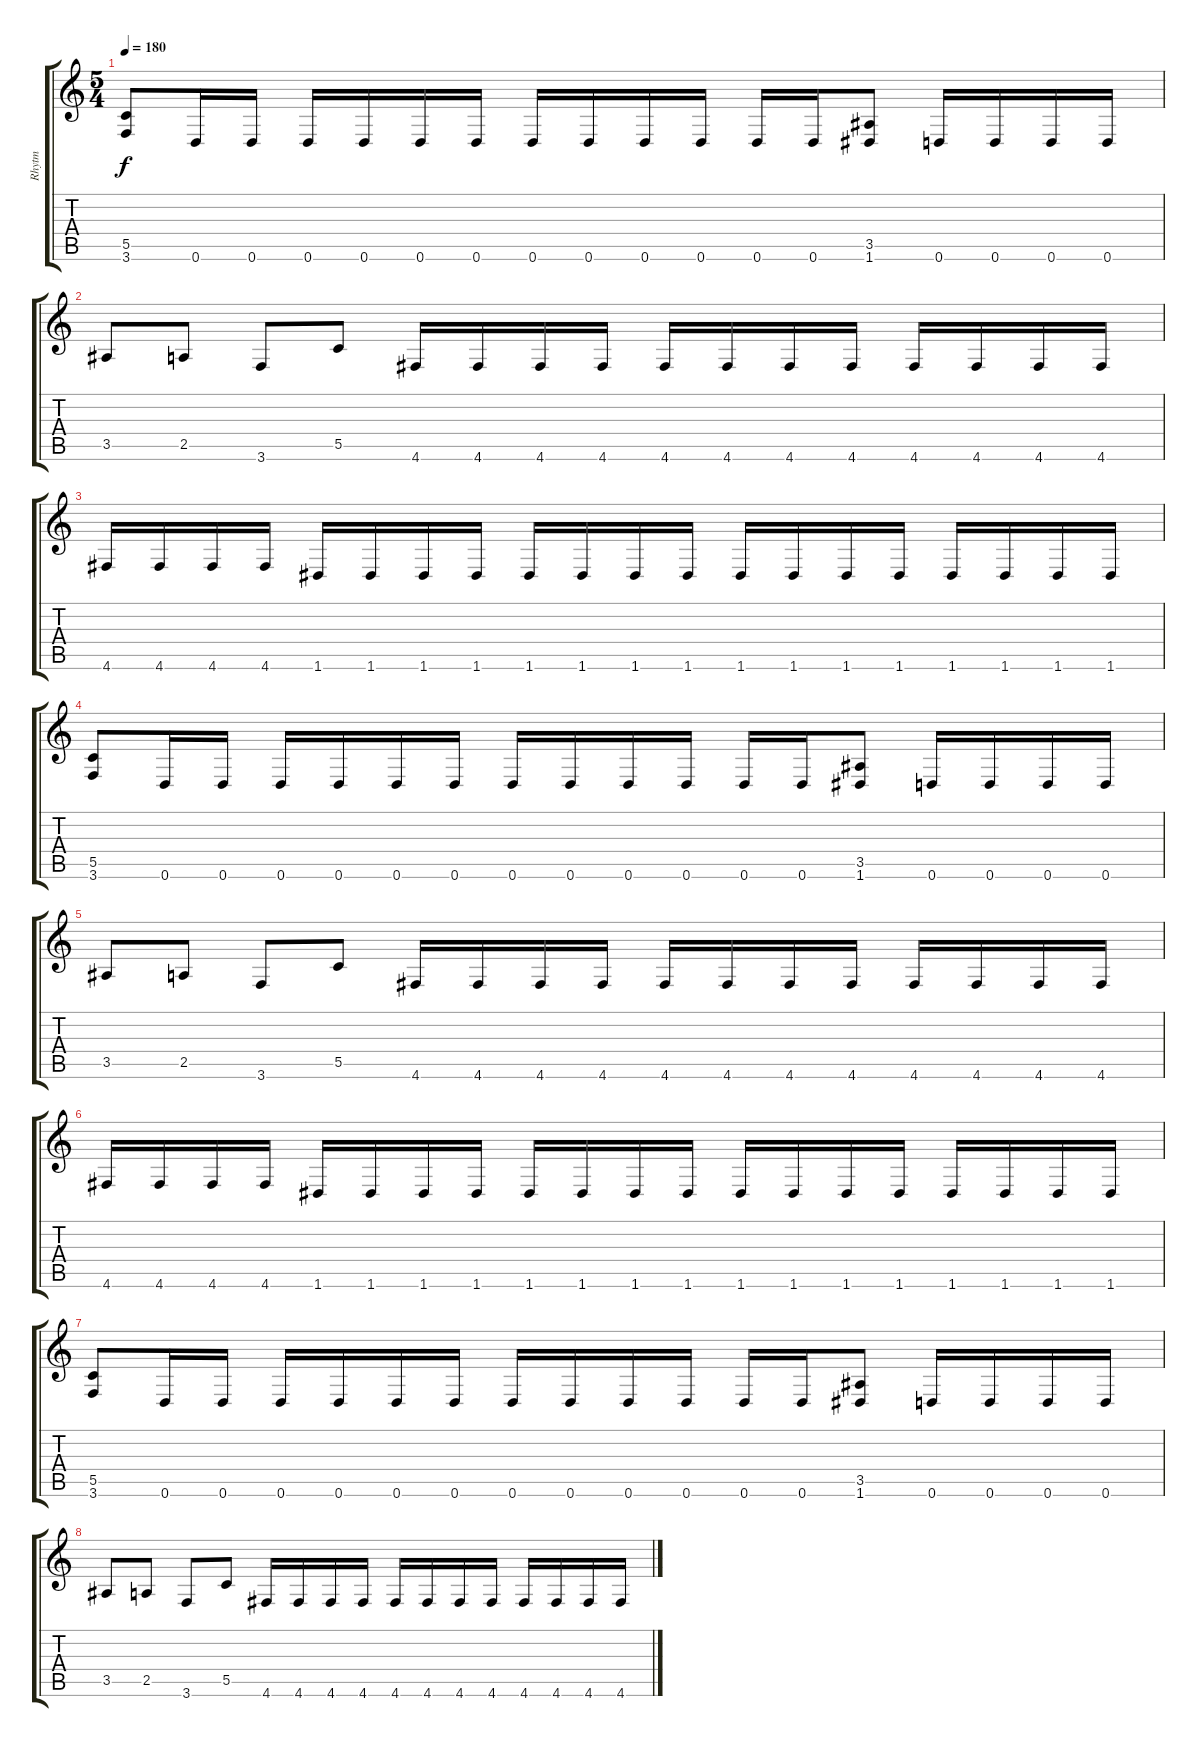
\track ("Rhytm" "Rhytm") {instrument distortionguitar}
\staff {score tabs}
\tuning (D4 A3 F3 C3 G2 D2) {hide}
\ts (5 4)
\tempo 180
\clef g2
\ks c
(5.5 3.6).8{dy f} 0.6.16 0.6.16 0.6.16 0.6.16 0.6.16 0.6.16 0.6.16 0.6.16 0.6.16 0.6.16 0.6.16 0.6.16 (3.5 1.6).8 0.6.16 0.6.16 0.6.16 0.6.16 |
3.5.8 2.5.8 3.6.8 5.5.8 4.6.16 4.6.16 4.6.16 4.6.16 4.6.16 4.6.16 4.6.16 4.6.16 4.6.16 4.6.16 4.6.16 4.6.16 |
4.6.16 4.6.16 4.6.16 4.6.16 1.6.16 1.6.16 1.6.16 1.6.16 1.6.16 1.6.16 1.6.16 1.6.16 1.6.16 1.6.16 1.6.16 1.6.16 1.6.16 1.6.16 1.6.16 1.6.16 |
(5.5 3.6).8 0.6.16 0.6.16 0.6.16 0.6.16 0.6.16 0.6.16 0.6.16 0.6.16 0.6.16 0.6.16 0.6.16 0.6.16 (3.5 1.6).8 0.6.16 0.6.16 0.6.16 0.6.16 |
3.5.8 2.5.8 3.6.8 5.5.8 4.6.16 4.6.16 4.6.16 4.6.16 4.6.16 4.6.16 4.6.16 4.6.16 4.6.16 4.6.16 4.6.16 4.6.16 |
4.6.16 4.6.16 4.6.16 4.6.16 1.6.16 1.6.16 1.6.16 1.6.16 1.6.16 1.6.16 1.6.16 1.6.16 1.6.16 1.6.16 1.6.16 1.6.16 1.6.16 1.6.16 1.6.16 1.6.16 |
(5.5 3.6).8 0.6.16 0.6.16 0.6.16 0.6.16 0.6.16 0.6.16 0.6.16 0.6.16 0.6.16 0.6.16 0.6.16 0.6.16 (3.5 1.6).8 0.6.16 0.6.16 0.6.16 0.6.16 |
3.5.8 2.5.8 3.6.8 5.5.8 4.6.16 4.6.16 4.6.16 4.6.16 4.6.16 4.6.16 4.6.16 4.6.16 4.6.16 4.6.16 4.6.16 4.6.16
